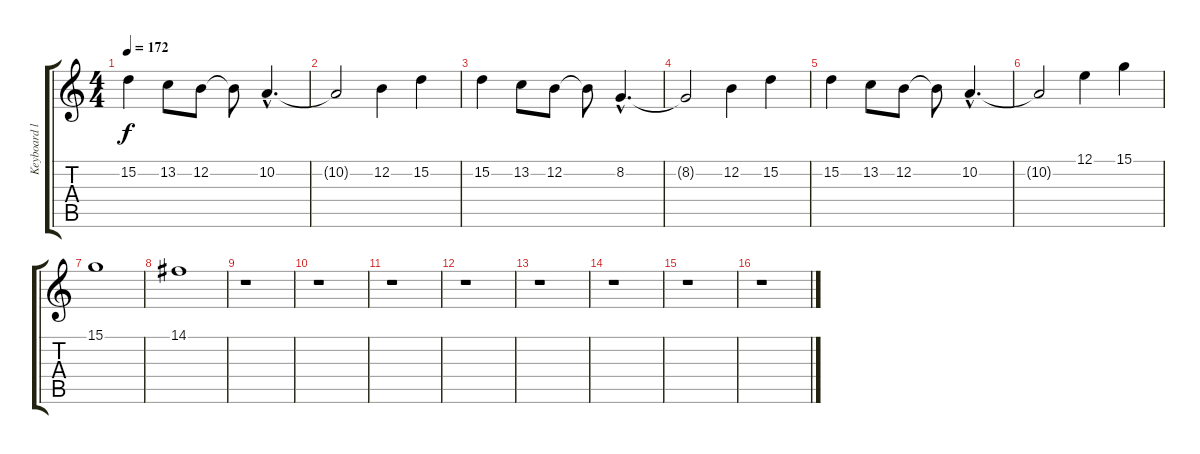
\track ("Keyboard l" "Keyboard l") {instrument acousticgrandpiano}
\staff {score tabs}
\tuning (E4 B3 G3 D3 A2 E2) {hide}
\ts (4 4)
\tempo 172
\clef g2
\ks c
15.2.4{dy f} 13.2.8 12.2.8 12.2{t}.8 10.2{hac}.4{d} |
10.2{t}.2 12.2.4 15.2.4 |
15.2.4 13.2.8 12.2.8 12.2{t}.8 8.2{hac}.4{d} |
8.2{t}.2 12.2.4 15.2.4 |
15.2.4 13.2.8 12.2.8 12.2{t}.8 10.2{hac}.4{d} |
10.2{t}.2 12.1.4 15.1.4 |
15.1.1 |
14.1.1 |
r.1 |
r.1 |
r.1 |
r.1 |
r.1 |
r.1 |
r.1 |
r.1
